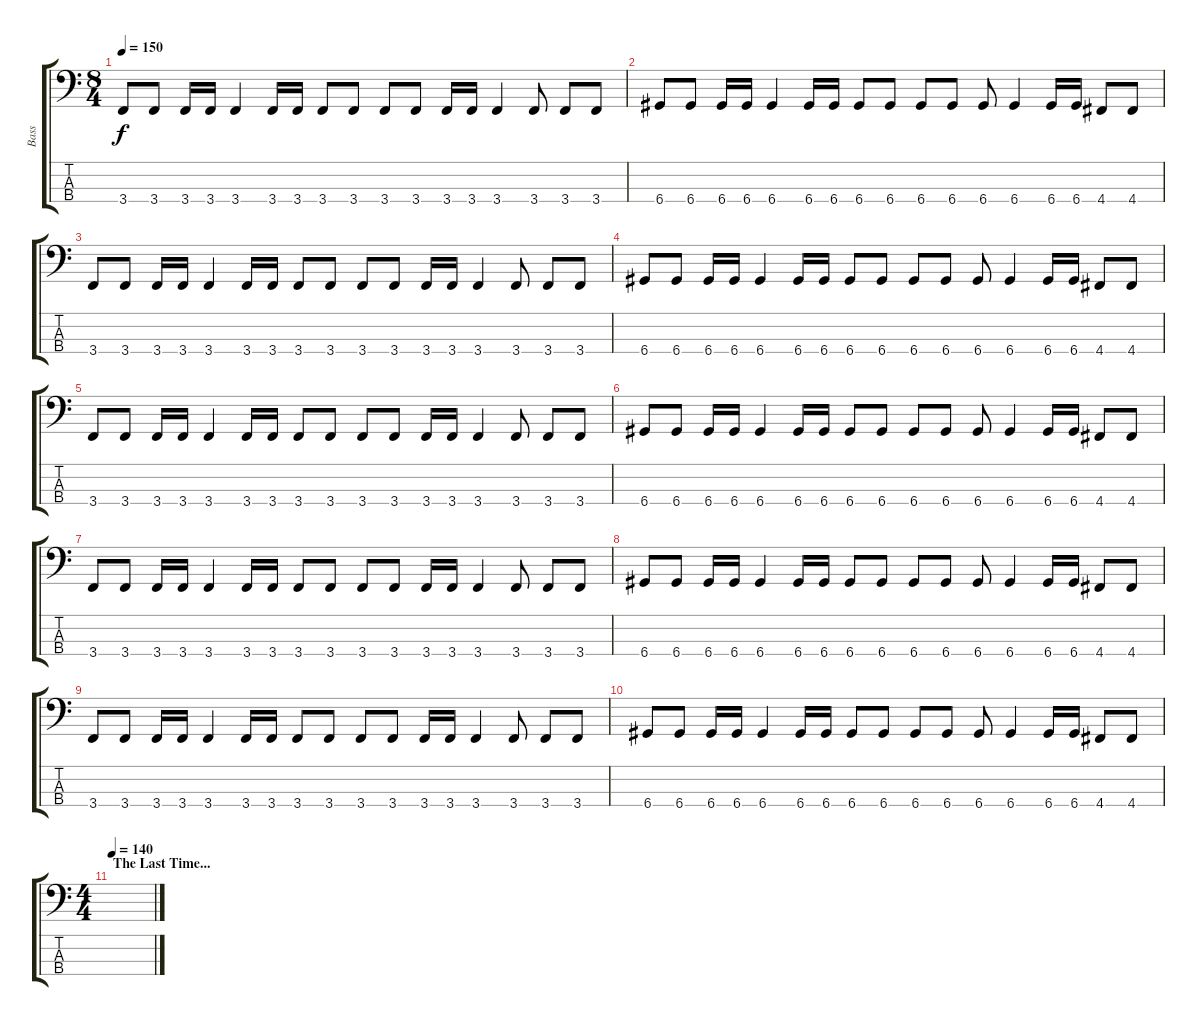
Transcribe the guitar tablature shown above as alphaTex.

\track ("Bass" "Bass") {instrument electricbasspick}
\staff {score tabs}
\tuning (F2 C2 G1 D1) {hide}
\ts (8 4)
\tempo 150
\clef f4
\ks c
3.4.8{dy f} 3.4.8 3.4.16 3.4.16 3.4.4 3.4.16 3.4.16 3.4.8 3.4.8 3.4.8 3.4.8 3.4.16 3.4.16 3.4.4 3.4.8 3.4.8 3.4.8 |
6.4.8 6.4.8 6.4.16 6.4.16 6.4.4 6.4.16 6.4.16 6.4.8 6.4.8 6.4.8 6.4.8 6.4.8 6.4.4 6.4.16 6.4.16 4.4.8 4.4.8 |
3.4.8 3.4.8 3.4.16 3.4.16 3.4.4 3.4.16 3.4.16 3.4.8 3.4.8 3.4.8 3.4.8 3.4.16 3.4.16 3.4.4 3.4.8 3.4.8 3.4.8 |
6.4.8 6.4.8 6.4.16 6.4.16 6.4.4 6.4.16 6.4.16 6.4.8 6.4.8 6.4.8 6.4.8 6.4.8 6.4.4 6.4.16 6.4.16 4.4.8 4.4.8 |
3.4.8 3.4.8 3.4.16 3.4.16 3.4.4 3.4.16 3.4.16 3.4.8 3.4.8 3.4.8 3.4.8 3.4.16 3.4.16 3.4.4 3.4.8 3.4.8 3.4.8 |
6.4.8 6.4.8 6.4.16 6.4.16 6.4.4 6.4.16 6.4.16 6.4.8 6.4.8 6.4.8 6.4.8 6.4.8 6.4.4 6.4.16 6.4.16 4.4.8 4.4.8 |
3.4.8 3.4.8 3.4.16 3.4.16 3.4.4 3.4.16 3.4.16 3.4.8 3.4.8 3.4.8 3.4.8 3.4.16 3.4.16 3.4.4 3.4.8 3.4.8 3.4.8 |
6.4.8 6.4.8 6.4.16 6.4.16 6.4.4 6.4.16 6.4.16 6.4.8 6.4.8 6.4.8 6.4.8 6.4.8 6.4.4 6.4.16 6.4.16 4.4.8 4.4.8 |
3.4.8 3.4.8 3.4.16 3.4.16 3.4.4 3.4.16 3.4.16 3.4.8 3.4.8 3.4.8 3.4.8 3.4.16 3.4.16 3.4.4 3.4.8 3.4.8 3.4.8 |
6.4.8 6.4.8 6.4.16 6.4.16 6.4.4 6.4.16 6.4.16 6.4.8 6.4.8 6.4.8 6.4.8 6.4.8 6.4.4 6.4.16 6.4.16 4.4.8 4.4.8 |
\ts (4 4)
\section ("" "The Last Time...")
\tempo 140
